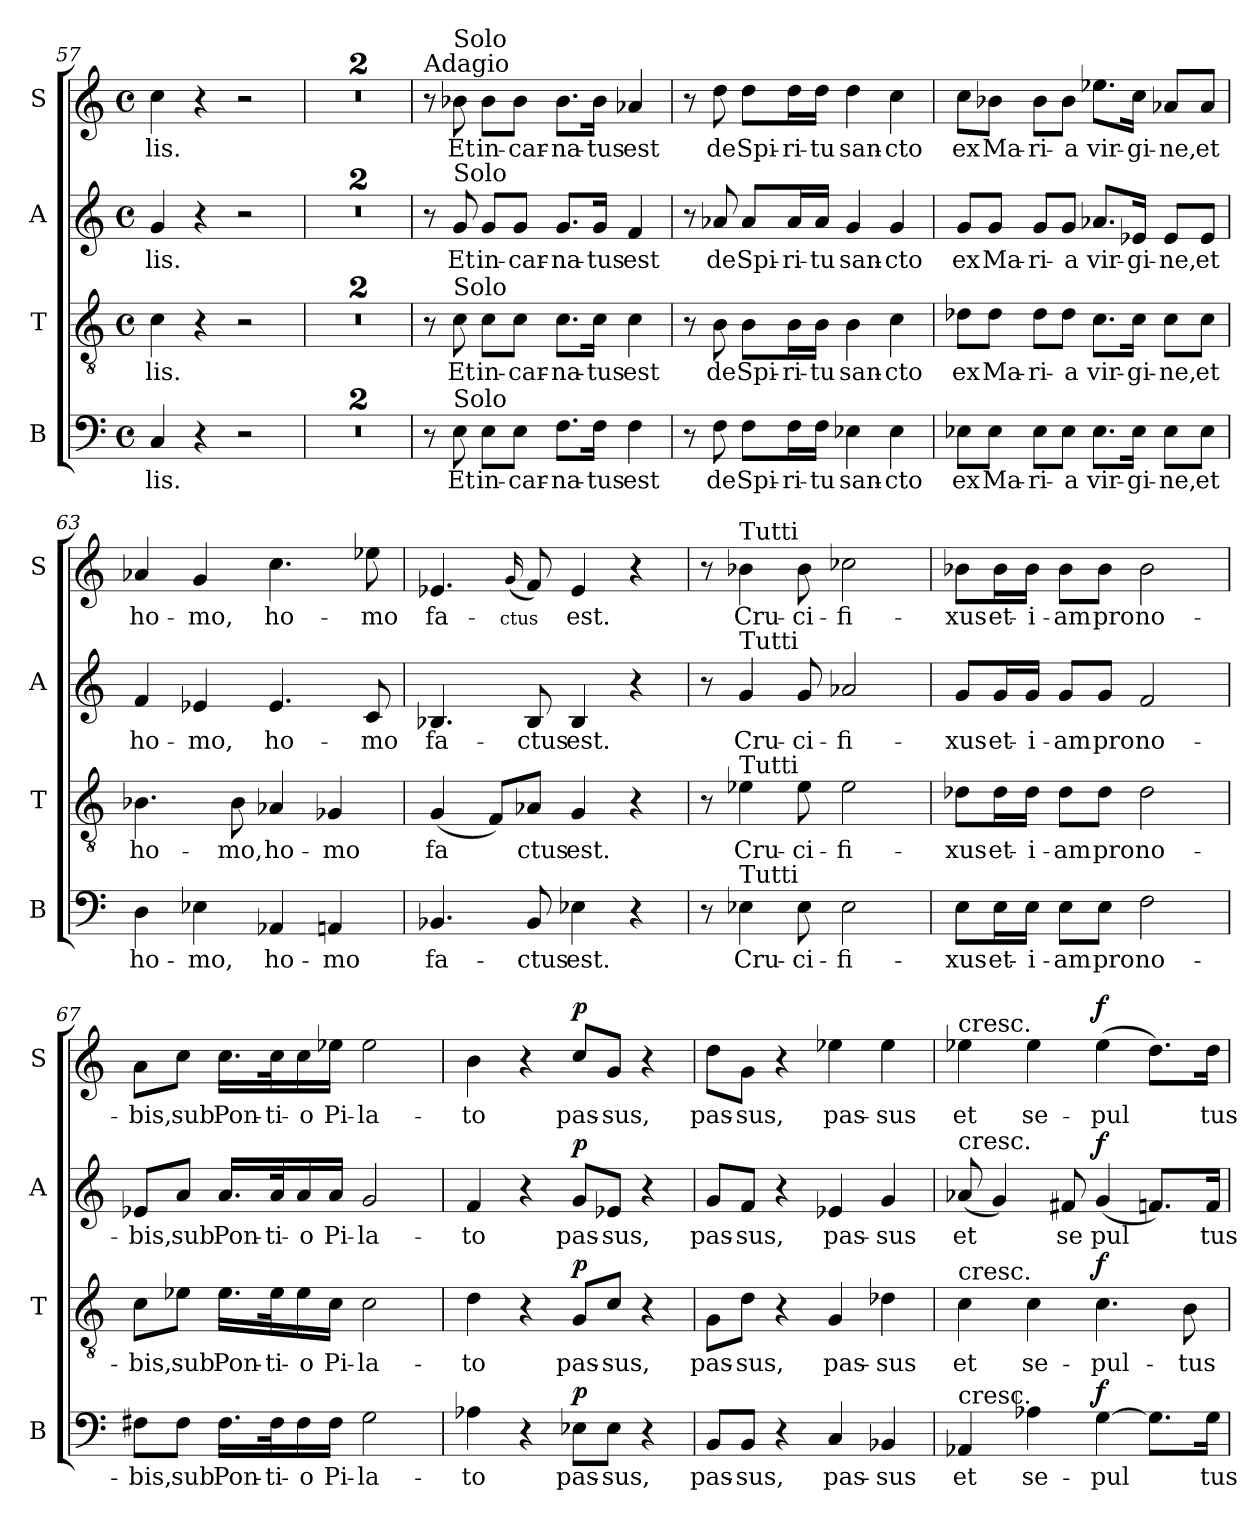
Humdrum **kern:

**kern	**text	**dynam	**kern	**text	**dynam	**kern	**text	**dynam	**kern	**text	**dynam
*part4	*part4	*part4	*part3	*part3	*part3	*part2	*part2	*part2	*part1	*part1	*part1
*staff4	*staff4	*staff4	*staff3	*staff3	*staff3	*staff2	*staff2	*staff2	*staff1	*staff1	*staff1
*I"B	*	*	*I"T	*	*	*I"A	*	*	*I"S	*	*
*I'B	*	*	*I'T	*	*	*I'A	*	*	*I'S	*	*
*clefF4	*	*	*clefGv2	*	*	*clefG2	*	*	*clefG2	*	*
*k[]	*	*	*k[]	*	*	*k[]	*	*	*k[]	*	*
*M4/4	*	*	*M4/4	*	*	*M4/4	*	*	*M4/4	*	*
*met(c)	*	*	*met(c)	*	*	*met(c)	*	*	*met(c)	*	*
=57	=57	=57	=57	=57	=57	=57	=57	=57	=57	=57	=57
!	!LO:LY:b	!	!	!LO:LY:b	!	!	!LO:LY:b	!	!	!LO:LY:b	!
4C	lis.	.	4c	lis.	.	4g	lis.	.	4cc	-lis.	.
4r	.	.	4r	.	.	4r	.	.	4r	.	.
2r	.	.	2r	.	.	2r	.	.	2r	.	.
=58	=58	=58	=58	=58	=58	=58	=58	=58	=58	=58	=58
1r	.	.	1r	.	.	1r	.	.	1r	.	.
=59	=59	=59	=59	=59	=59	=59	=59	=59	=59	=59	=59
1r	.	.	1r	.	.	1r	.	.	1r	.	.
=60	=60	=60	=60	=60	=60	=60	=60	=60	=60	=60	=60
*	*	*	*	*	*	*	*	*	*MM32	*	*
!	!	!	!	!	!	!	!	!	!LO:TX:a:t=Adagio	!	!
8r	.	.	8r	.	.	8r	.	.	8r	.	.
!	!	!	!	!	!	!	!	!	!LO:TX:a:t=Solo	!	!
!	!	!	!	!	!	!LO:TX:a:t=Solo	!	!	!	!	!
!	!	!	!LO:TX:a:t=Solo	!	!	!	!	!	!	!	!
!LO:TX:a:t=Solo	!	!	!	!	!	!	!	!	!	!	!
!	!LO:LY:b	!	!	!LO:LY:b	!	!	!LO:LY:b	!	!	!LO:LY:b	!
8E	Et	.	8c	Et	.	8g	Et	.	8b-X	Et	.
!	!LO:LY:b	!	!	!LO:LY:b	!	!	!LO:LY:b	!	!	!LO:LY:b	!
8EL	in-	.	8cL	in-	.	8gL	in-	.	8b-L	in-	.
!	!LO:LY:b	!	!	!LO:LY:b	!	!	!LO:LY:b	!	!	!LO:LY:b	!
8EJ	-car-	.	8cJ	-car-	.	8gJ	-car-	.	8b-J	-car-	.
!	!LO:LY:b	!	!	!LO:LY:b	!	!	!LO:LY:b	!	!	!LO:LY:b	!
8.FL	-na-	.	8.cL	-na-	.	8.gL	-na-	.	8.b-L	-na-	.
!	!LO:LY:b	!	!	!LO:LY:b	!	!	!LO:LY:b	!	!	!LO:LY:b	!
16FJk	-tus	.	16cJk	-tus	.	16gJk	-tus	.	16b-Jk	-tus	.
!	!LO:LY:b	!	!	!LO:LY:b	!	!	!LO:LY:b	!	!	!LO:LY:b	!
4F	est	.	4c	est	.	4f	est	.	4a-X	est	.
=61	=61	=61	=61	=61	=61	=61	=61	=61	=61	=61	=61
8r	.	.	8r	.	.	8r	.	.	8r	.	.
!	!LO:LY:b	!	!	!LO:LY:b	!	!	!LO:LY:b	!	!	!LO:LY:b	!
8F	de	.	8B	de	.	8a-X	de	.	8dd	de	.
!	!LO:LY:b	!	!	!LO:LY:b	!	!	!LO:LY:b	!	!	!LO:LY:b	!
8FL	Spi-	.	8BL	Spi-	.	8a-L	Spi-	.	8ddL	Spi-	.
!	!LO:LY:b	!	!	!LO:LY:b	!	!	!LO:LY:b	!	!	!LO:LY:b	!
16FL	-ri-	.	16BL	-ri-	.	16a-L	-ri-	.	16ddL	-ri-	.
!	!LO:LY:b	!	!	!LO:LY:b	!	!	!LO:LY:b	!	!	!LO:LY:b	!
16FJJ	-tu	.	16BJJ	-tu	.	16a-JJ	-tu	.	16ddJJ	-tu	.
!	!LO:LY:b	!	!	!LO:LY:b	!	!	!LO:LY:b	!	!	!LO:LY:b	!
4E-X	san-	.	4B	san-	.	4g	san-	.	4dd	san-	.
!	!LO:LY:b	!	!	!LO:LY:b	!	!	!LO:LY:b	!	!	!LO:LY:b	!
4E-	-cto	.	4c	-cto	.	4g	-cto	.	4cc	-cto	.
!!LO:LB:g=z
=62	=62	=62	=62	=62	=62	=62	=62	=62	=62	=62	=62
!	!LO:LY:b	!	!	!LO:LY:b	!	!	!LO:LY:b	!	!	!LO:LY:b	!
8E-XL	ex	.	8d-XL	ex	.	8gL	ex	.	8ccL	ex	.
!	!LO:LY:b	!	!	!LO:LY:b	!	!	!LO:LY:b	!	!	!LO:LY:b	!
8E-J	Ma-	.	8d-J	Ma-	.	8gJ	Ma-	.	8b-XJ	Ma-	.
!	!LO:LY:b	!	!	!LO:LY:b	!	!	!LO:LY:b	!	!	!LO:LY:b	!
8E-L	-ri-	.	8d-L	-ri-	.	8gL	-ri-	.	8b-L	-ri-	.
!	!LO:LY:b	!	!	!LO:LY:b	!	!	!LO:LY:b	!	!	!LO:LY:b	!
8E-J	-a	.	8d-J	-a	.	8gJ	-a	.	8b-J	-a	.
!	!LO:LY:b	!	!	!LO:LY:b	!	!	!LO:LY:b	!	!	!LO:LY:b	!
8.E-L	vir-	.	8.cL	vir-	.	8.a-XL	vir-	.	8.ee-XL	vir-	.
!	!LO:LY:b	!	!	!LO:LY:b	!	!	!LO:LY:b	!	!	!LO:LY:b	!
16E-Jk	-gi-	.	16cJk	-gi-	.	16e-XJk	-gi-	.	16ccJk	-gi-	.
!	!LO:LY:b	!	!	!LO:LY:b	!	!	!LO:LY:b	!	!	!LO:LY:b	!
8E-L	-ne,	.	8cL	-ne,	.	8e-L	-ne,	.	8a-XL	-ne,	.
!	!LO:LY:b	!	!	!LO:LY:b	!	!	!LO:LY:b	!	!	!LO:LY:b	!
8E-J	et	.	8cJ	et	.	8e-J	et	.	8a-J	et	.
=63	=63	=63	=63	=63	=63	=63	=63	=63	=63	=63	=63
!	!LO:LY:b	!	!	!LO:LY:b	!	!	!LO:LY:b	!	!	!LO:LY:b	!
4D	ho-	.	4.B-X	ho-	.	4f	ho-	.	4a-X	ho-	.
!	!LO:LY:b	!	!	!	!	!	!LO:LY:b	!	!	!LO:LY:b	!
4E-X	-mo,	.	.	.	.	4e-X	-mo,	.	4g	-mo,	.
!	!	!	!	!LO:LY:b	!	!	!	!	!	!	!
.	.	.	8B-	-mo,	.	.	.	.	.	.	.
!	!LO:LY:b	!	!	!LO:LY:b	!	!	!LO:LY:b	!	!	!LO:LY:b	!
4AA-X	ho-	.	4A-X	ho-	.	4.e-	ho-	.	4.cc	ho-	.
!	!LO:LY:b	!	!	!LO:LY:b	!	!	!	!	!	!	!
4AAn	-mo	.	4G-X	-mo	.	.	.	.	.	.	.
!	!	!	!	!	!	!	!LO:LY:b	!	!	!LO:LY:b	!
.	.	.	.	.	.	8c	-mo	.	8ee-X	-mo	.
!!LO:LB:g=z
=64	=64	=64	=64	=64	=64	=64	=64	=64	=64	=64	=64
!	!LO:LY:b	!	!	!LO:LY:b	!	!	!LO:LY:b	!	!	!LO:LY:b	!
4.BB-X	fa-	.	(<4G	fa	.	4.B-X	fa-	.	4.e-X	fa-	.
.	.	.	8FL)	.	.	.	.	.	.	.	.
!	!	!	!	!	!	!	!	!	!	!LO:LY:b	!
.	.	.	.	.	.	.	.	.	(16qqg	-ctus	.
!	!LO:LY:b	!	!	!LO:LY:b	!	!	!LO:LY:b	!	!	!	!
8BB-	-ctus	.	8A-XJ	ctus	.	8B-	-ctus	.	8f)	.	.
!	!LO:LY:b	!	!	!LO:LY:b	!	!	!LO:LY:b	!	!	!LO:LY:b	!
4E-X	est.	.	4G	est.	.	4B-	est.	.	4e-	est.	.
4r	.	.	4r	.	.	4r	.	.	4r	.	.
=65	=65	=65	=65	=65	=65	=65	=65	=65	=65	=65	=65
8r	.	.	8r	.	.	8r	.	.	8r	.	.
!	!	!	!	!	!	!	!	!	!LO:TX:a:t=Tutti	!	!
!	!	!	!	!	!	!LO:TX:a:t=Tutti	!	!	!	!	!
!	!	!	!LO:TX:a:t=Tutti	!	!	!	!	!	!	!	!
!LO:TX:a:t=Tutti	!	!	!	!	!	!	!	!	!	!	!
!	!LO:LY:b	!	!	!LO:LY:b	!	!	!LO:LY:b	!	!	!LO:LY:b	!
4E-X	Cru-	.	4e-X	Cru-	.	4g	Cru-	.	4b-X	Cru-	.
!	!LO:LY:b	!	!	!LO:LY:b	!	!	!LO:LY:b	!	!	!LO:LY:b	!
8E-	-ci-	.	8e-	-ci-	.	8g	-ci-	.	8b-	-ci-	.
!	!LO:LY:b	!	!	!LO:LY:b	!	!	!LO:LY:b	!	!	!LO:LY:b	!
2E-	-fi-	.	2e-	-fi-	.	2a-X	-fi-	.	2cc-X	-fi-	.
!!LO:LB:g=z
=66	=66	=66	=66	=66	=66	=66	=66	=66	=66	=66	=66
!	!LO:LY:b	!	!	!LO:LY:b	!	!	!LO:LY:b	!	!	!LO:LY:b	!
8EL	-xus	.	8d-XL	-xus	.	8gL	-xus	.	8b-XL	-xus	.
!	!LO:LY:b	!	!	!LO:LY:b	!	!	!LO:LY:b	!	!	!LO:LY:b	!
16EL	et-	.	16d-L	et-	.	16gL	et-	.	16b-L	et-	.
!	!LO:LY:b	!	!	!LO:LY:b	!	!	!LO:LY:b	!	!	!LO:LY:b	!
16EJJ	-i-	.	16d-JJ	-i-	.	16gJJ	-i-	.	16b-JJ	-i-	.
!	!LO:LY:b	!	!	!LO:LY:b	!	!	!LO:LY:b	!	!	!LO:LY:b	!
8EL	-am	.	8d-L	-am	.	8gL	-am	.	8b-L	-am	.
!	!LO:LY:b	!	!	!LO:LY:b	!	!	!LO:LY:b	!	!	!LO:LY:b	!
8EJ	pro	.	8d-J	pro	.	8gJ	pro	.	8b-J	pro	.
!	!LO:LY:b	!	!	!LO:LY:b	!	!	!LO:LY:b	!	!	!LO:LY:b	!
2F	no-	.	2d-	no-	.	2f	no-	.	2b-	no-	.
=67	=67	=67	=67	=67	=67	=67	=67	=67	=67	=67	=67
!	!LO:LY:b	!	!	!LO:LY:b	!	!	!LO:LY:b	!	!	!LO:LY:b	!
8F#XL	-bis,	.	8cL	-bis,	.	8e-XL	-bis,	.	8aL	-bis,	.
!	!LO:LY:b	!	!	!LO:LY:b	!	!	!LO:LY:b	!	!	!LO:LY:b	!
8F#J	sub	.	8e-XJ	sub	.	8aJ	sub	.	8ccJ	sub	.
!	!LO:LY:b	!	!	!LO:LY:b	!	!	!LO:LY:b	!	!	!LO:LY:b	!
16.F#LL	Pon-	.	16.e-LL	Pon-	.	16.aLL	Pon-	.	16.ccLL	Pon-	.
!	!LO:LY:b	!	!	!LO:LY:b	!	!	!LO:LY:b	!	!	!LO:LY:b	!
32F#k	-ti-	.	32e-k	-ti-	.	32ak	-ti-	.	32cck	-ti-	.
!	!LO:LY:b	!	!	!LO:LY:b	!	!	!LO:LY:b	!	!	!LO:LY:b	!
16F#	-o	.	16e-	-o	.	16a	-o	.	16cc	-o	.
!	!LO:LY:b	!	!	!LO:LY:b	!	!	!LO:LY:b	!	!	!LO:LY:b	!
16F#JJ	Pi-	.	16cJJ	Pi-	.	16aJJ	Pi-	.	16ee-XJJ	Pi-	.
!	!LO:LY:b	!	!	!LO:LY:b	!	!	!LO:LY:b	!	!	!LO:LY:b	!
2G	-la-	.	2c	-la-	.	2g	-la-	.	2ee-	-la-	.
!!LO:LB:g=z
=68	=68	=68	=68	=68	=68	=68	=68	=68	=68	=68	=68
!	!LO:LY:b	!	!	!LO:LY:b	!	!	!LO:LY:b	!	!	!LO:LY:b	!
4A-X	-to	.	4d	-to	.	4f	-to	.	4b	-to	.
4r	.	.	4r	.	.	4r	.	.	4r	.	.
!	!LO:LY:b	!LO:DY:a	!	!LO:LY:b	!LO:DY:a	!	!LO:LY:b	!LO:DY:a	!	!LO:LY:b	!LO:DY:a
8E-XL	pas-	p	8GL	pas-	p	8gL	pas-	p	8ccL	pas-	p
!	!LO:LY:b	!	!	!LO:LY:b	!	!	!LO:LY:b	!	!	!LO:LY:b	!
8E-J	-sus,	.	8cJ	-sus,	.	8e-XJ	-sus,	.	8gJ	-sus,	.
4r	.	.	4r	.	.	4r	.	.	4r	.	.
=69	=69	=69	=69	=69	=69	=69	=69	=69	=69	=69	=69
!	!LO:LY:b	!	!	!LO:LY:b	!	!	!LO:LY:b	!	!	!LO:LY:b	!
8BBL	pas-	.	8GL	pas-	.	8gL	pas-	.	8ddL	pas-	.
!	!LO:LY:b	!	!	!LO:LY:b	!	!	!LO:LY:b	!	!	!LO:LY:b	!
8BBJ	-sus,	.	8dJ	-sus,	.	8fJ	-sus,	.	8gJ	-sus,	.
4r	.	.	4r	.	.	4r	.	.	4r	.	.
!	!LO:LY:b	!	!	!LO:LY:b	!	!	!LO:LY:b	!	!	!LO:LY:b	!
4C	pas-	.	4G	pas-	.	4e-X	pas-	.	4ee-X	pas-	.
!	!LO:LY:b	!	!	!LO:LY:b	!	!	!LO:LY:b	!	!	!LO:LY:b	!
4BB-X	-sus	.	4d-X	-sus	.	4g	-sus	.	4ee-	-sus	.
!!LO:LB:g=z
=70	=70	=70	=70	=70	=70	=70	=70	=70	=70	=70	=70
!	!	!	!	!	!	!	!	!	!LO:TX:a:t=cresc.	!	!
!	!	!	!	!	!	!LO:TX:a:t=cresc.	!	!	!	!	!
!	!	!	!LO:TX:a:t=cresc.	!	!	!	!	!	!	!	!
!LO:TX:a:t=cresc.	!	!	!	!	!	!	!	!	!	!	!
!	!LO:LY:b	!	!	!LO:LY:b	!	!	!LO:LY:b	!	!	!LO:LY:b	!
4AA-X	et	.	4c\	et	.	(<8a-X	et	.	4ee-X	et	.
.	.	.	.	.	.	4g)	.	.	.	.	.
!	!LO:LY:b	!	!	!LO:LY:b	!	!	!	!	!	!LO:LY:b	!
4A-X\	se-	.	4c\	se-	.	.	.	.	4ee-	se-	.
!	!	!	!	!	!	!	!LO:LY:b	!	!	!	!
.	.	.	.	.	.	8f#X	se	.	.	.	.
!	!LO:LY:b	!LO:DY:a	!	!LO:LY:b	!LO:DY:b	!	!LO:LY:b	!LO:DY:b	!	!LO:LY:b	!LO:DY:a
[4G\	-pul	f	4.c\	-pul-	f	(<4g	pul	f	(>4ee-	-pul	f
8.GL]	.	.	.	.	.	8.fnL)	.	.	8.ddL)	.	.
!	!	!	!	!LO:LY:b	!	!	!	!	!	!	!
.	.	.	8B\	-tus	.	.	.	.	.	.	.
!	!LO:LY:b	!	!	!	!	!	!LO:LY:b	!	!	!LO:LY:b	!
16G\Jk	tus	.	.	.	.	16fJk	tus	.	16ddJk	tus	.
=	=	=	=	=	=	=	=	=	=	=	=
*-	*-	*-	*-	*-	*-	*-	*-	*-	*-	*-	*-
